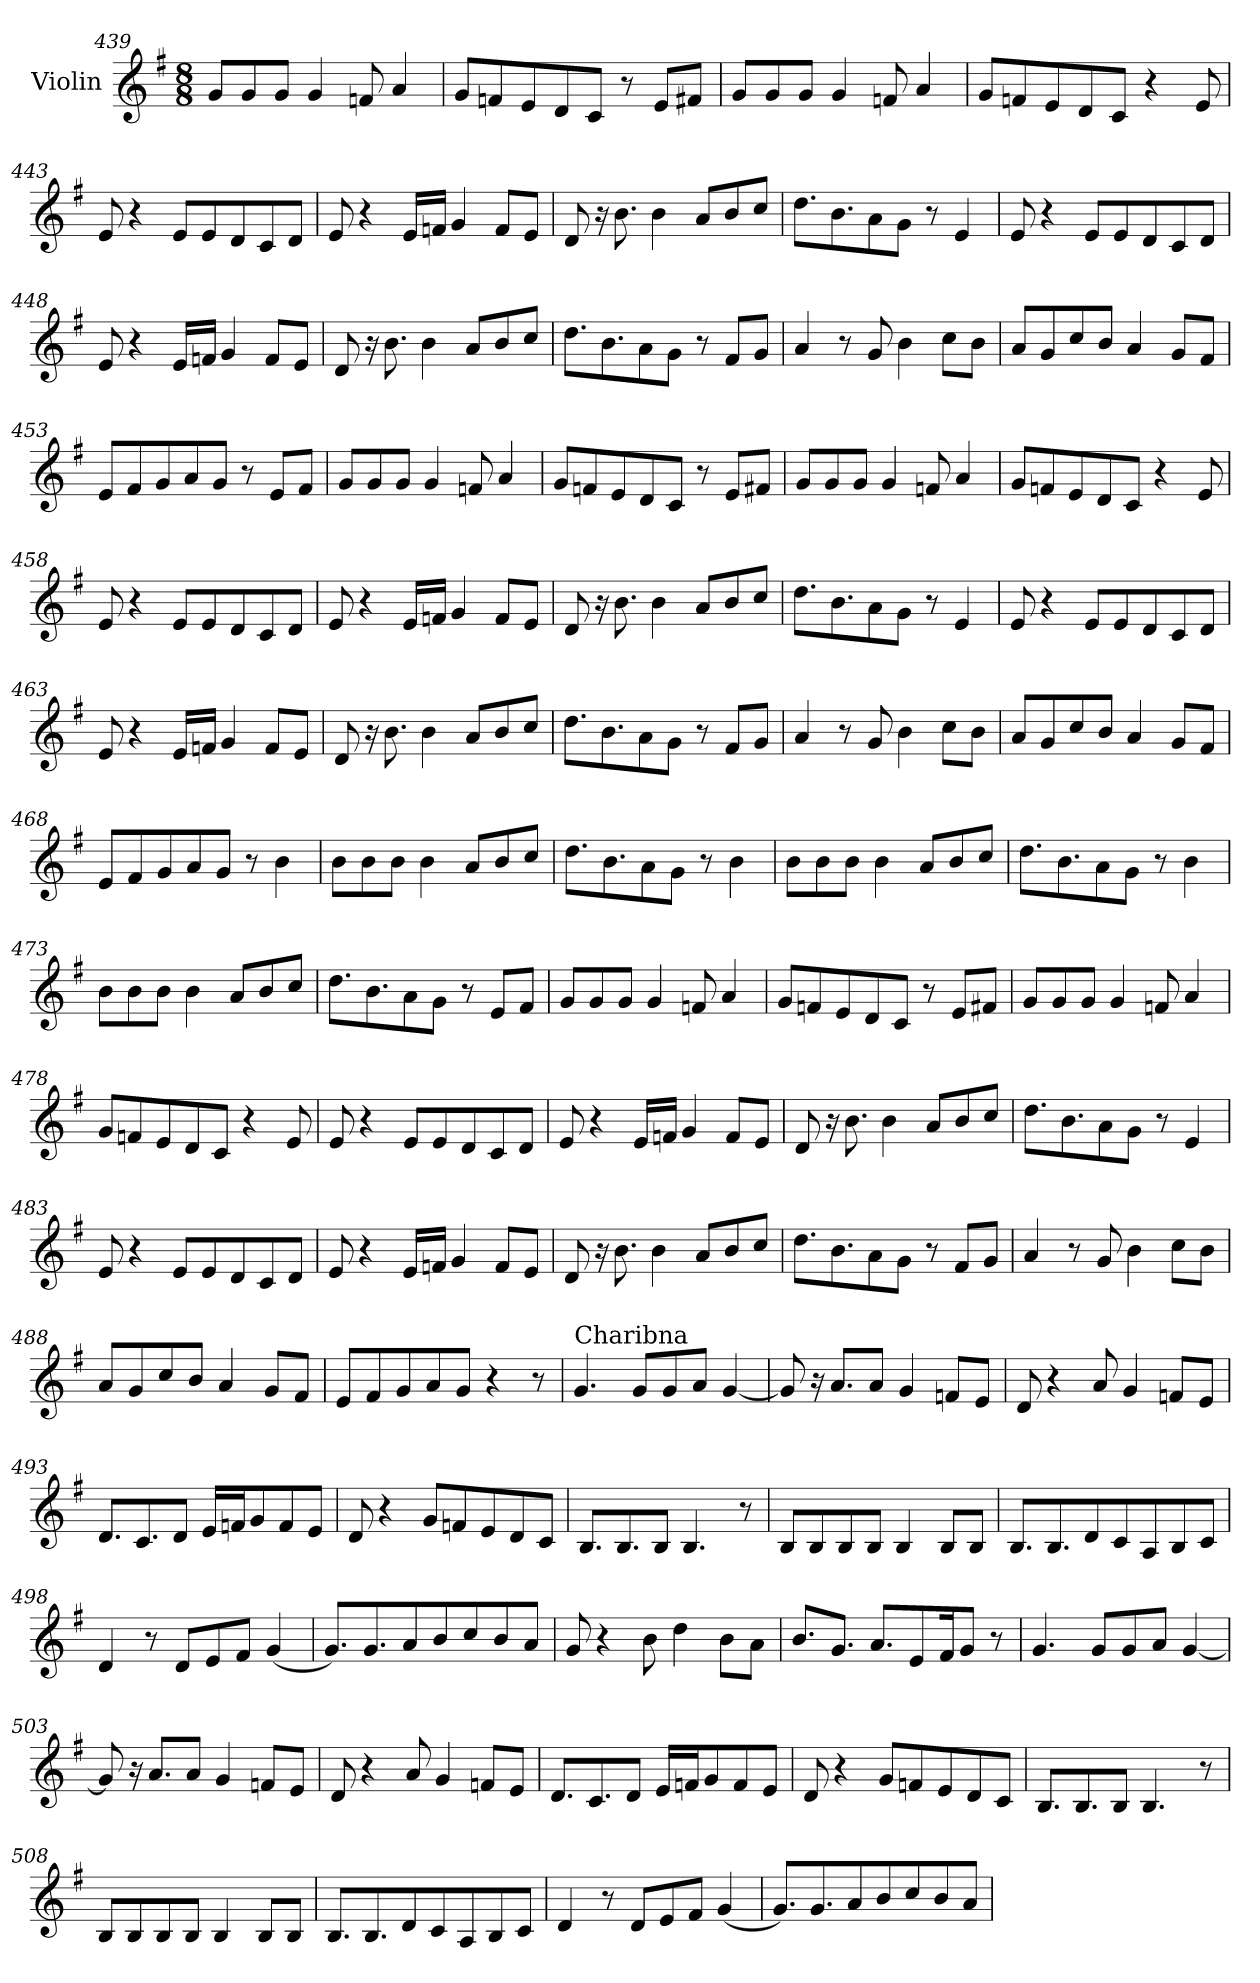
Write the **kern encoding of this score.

**kern
*part1
*staff1
*I"Violin
!!LO:LB:g=z
*clefG2
*k[f#]
*G:
*M8/8
=439
8g/L
8g/
8g/J
4g/
8fn/
4a/
=440
8g/L
8fn/
8e/
8d/
8c/J
8r
8e/L
8f#X/J
=441
8g/L
8g/
8g/J
4g/
8fn/
4a/
=442
8g/L
8fn/
8e/
8d/
8c/J
4r
8e/
!!LO:LB:g=z
=443
8e/
4r
8e/L
8e/
8d/
8c/
8d/J
=444
8e/
4r
16e/LL
16fn/JJ
4g/
8f/L
8e/J
=445
8d/
16r
8.b\
4b\
8a/L
8b/
8cc/J
=446
8.dd\L
8.b\
8a\
8g\J
8r
4e/
!!LO:LB:g=z
=447
8e/
4r
8e/L
8e/
8d/
8c/
8d/J
=448
8e/
4r
16e/LL
16fn/JJ
4g/
8f/L
8e/J
=449
8d/
16r
8.b\
4b\
8a/L
8b/
8cc/J
=450
8.dd\L
8.b\
8a\
8g\J
8r
8f#/L
8g/J
!!LO:LB:g=z
=451
4a/
8r
8g/
4b\
8cc\L
8b\J
=452
8a/L
8g/
8cc/
8b/J
4a/
8g/L
8f#/J
=453
8e/L
8f#/
8g/
8a/
8g/J
8r
8e/L
8f#/J
=454
8g/L
8g/
8g/J
4g/
8fn/
4a/
!!LO:LB:g=z
=455
8g/L
8fn/
8e/
8d/
8c/J
8r
8e/L
8f#X/J
=456
8g/L
8g/
8g/J
4g/
8fn/
4a/
=457
8g/L
8fn/
8e/
8d/
8c/J
4r
8e/
=458
8e/
4r
8e/L
8e/
8d/
8c/
8d/J
!!LO:LB:g=z
=459
8e/
4r
16e/LL
16fn/JJ
4g/
8f/L
8e/J
=460
8d/
16r
8.b\
4b\
8a/L
8b/
8cc/J
=461
8.dd\L
8.b\
8a\
8g\J
8r
4e/
=462
8e/
4r
8e/L
8e/
8d/
8c/
8d/J
!!LO:LB:g=z
=463
8e/
4r
16e/LL
16fn/JJ
4g/
8f/L
8e/J
=464
8d/
16r
8.b\
4b\
8a/L
8b/
8cc/J
=465
8.dd\L
8.b\
8a\
8g\J
8r
8f#/L
8g/J
=466
4a/
8r
8g/
4b\
8cc\L
8b\J
!!LO:PB:g=z
=467
8a/L
8g/
8cc/
8b/J
4a/
8g/L
8f#/J
=468
8e/L
8f#/
8g/
8a/
8g/J
8r
4b\
=469
8b\L
8b\
8b\J
4b\
8a/L
8b/
8cc/J
=470
8.dd\L
8.b\
8a\
8g\J
8r
4b\
!!LO:LB:g=z
=471
8b\L
8b\
8b\J
4b\
8a/L
8b/
8cc/J
=472
8.dd\L
8.b\
8a\
8g\J
8r
4b\
=473
8b\L
8b\
8b\J
4b\
8a/L
8b/
8cc/J
=474
8.dd\L
8.b\
8a\
8g\J
8r
8e/L
8f#/J
!!LO:LB:g=z
=475
8g/L
8g/
8g/J
4g/
8fn/
4a/
=476
8g/L
8fn/
8e/
8d/
8c/J
8r
8e/L
8f#X/J
=477
8g/L
8g/
8g/J
4g/
8fn/
4a/
=478
8g/L
8fn/
8e/
8d/
8c/J
4r
8e/
!!LO:LB:g=z
=479
8e/
4r
8e/L
8e/
8d/
8c/
8d/J
=480
8e/
4r
16e/LL
16fn/JJ
4g/
8f/L
8e/J
=481
8d/
16r
8.b\
4b\
8a/L
8b/
8cc/J
=482
8.dd\L
8.b\
8a\
8g\J
8r
4e/
!!LO:LB:g=z
=483
8e/
4r
8e/L
8e/
8d/
8c/
8d/J
=484
8e/
4r
16e/LL
16fn/JJ
4g/
8f/L
8e/J
=485
8d/
16r
8.b\
4b\
8a/L
8b/
8cc/J
=486
8.dd\L
8.b\
8a\
8g\J
8r
8f#/L
8g/J
!!LO:LB:g=z
=487
4a/
8r
8g/
4b\
8cc\L
8b\J
=488
8a/L
8g/
8cc/
8b/J
4a/
8g/L
8f#/J
=489
8e/L
8f#/
8g/
8a/
8g/J
4r
8r
=490
*MM110
!LO:TX:a:t=Charibna
4.g/
8g/L
8g/
8a/J
[4g/
!!LO:LB:g=z
=491
8g/]
16r
8.a/L
8a/J
4g/
8fn/L
8e/J
=492
8d/
4r
8a/
4g/
8fn/L
8e/J
=493
8.d/L
8.c/
8d/J
16e/LL
16fn/J
8g/
8f/
8e/J
=494
8d/
4r
8g/L
8fn/
8e/
8d/
8c/J
!!LO:LB:g=z
=495
8.B/L
8.B/
8B/J
4.B/
8r
=496
8B/L
8B/
8B/
8B/J
4B/
8B/L
8B/J
=497
8.B/L
8.B/
8d/
8c/
8A/
8B/
8c/J
=498
4d/
8r
8d/L
8e/
8f#/J
(<4g/
!!LO:PB:g=z
=499
8.g/L)
8.g/
8a/
8b/
8cc/
8b/
8a/J
=500
8g/
4r
8b\
4dd\
8b\L
8a\J
=501
8.b/L
8.g/J
8.a/L
8e/
16f#/K
8g/J
8r
=502
4.g/
8g/L
8g/
8a/J
[4g/
!!LO:LB:g=z
=503
8g/]
16r
8.a/L
8a/J
4g/
8fn/L
8e/J
=504
8d/
4r
8a/
4g/
8fn/L
8e/J
=505
8.d/L
8.c/
8d/J
16e/LL
16fn/J
8g/
8f/
8e/J
=506
8d/
4r
8g/L
8fn/
8e/
8d/
8c/J
!!LO:LB:g=z
=507
8.B/L
8.B/
8B/J
4.B/
8r
=508
8B/L
8B/
8B/
8B/J
4B/
8B/L
8B/J
=509
8.B/L
8.B/
8d/
8c/
8A/
8B/
8c/J
=510
4d/
8r
8d/L
8e/
8f#/J
(<4g/
!!LO:LB:g=z
=511
8.g/L)
8.g/
8a/
8b/
8cc/
8b/
8a/J
=
*-
